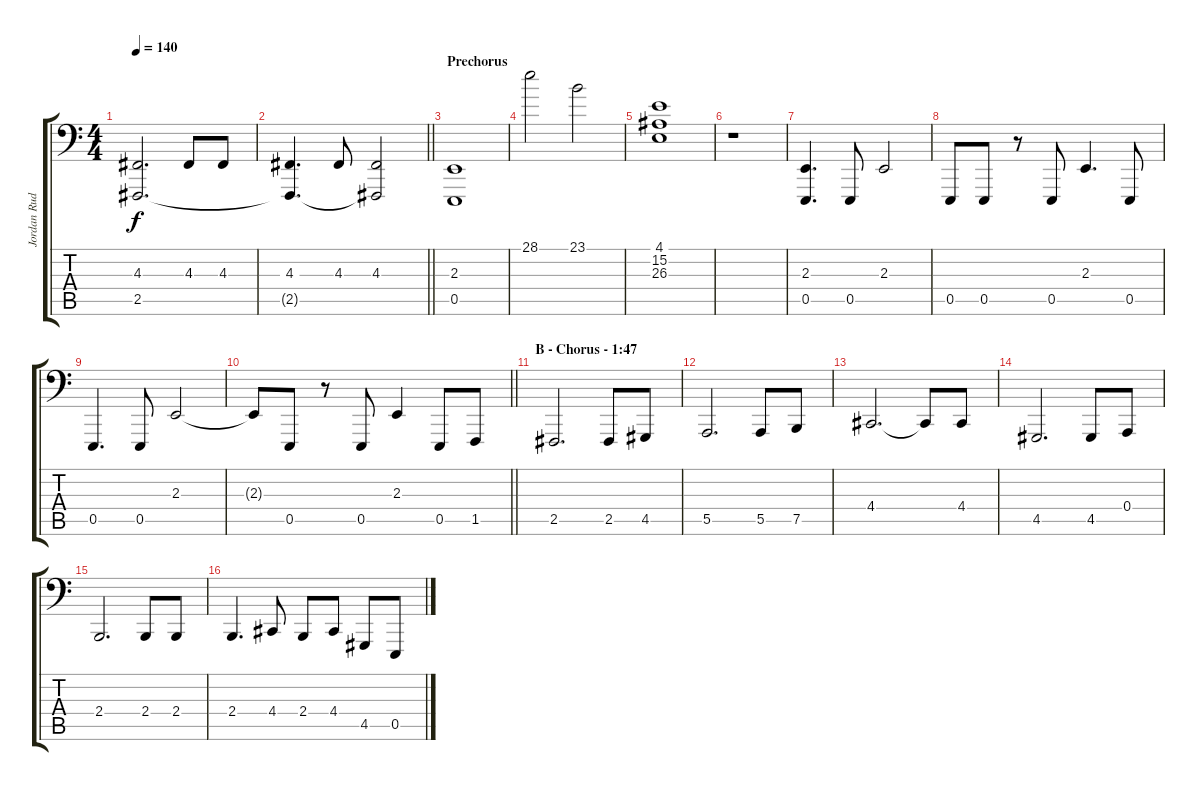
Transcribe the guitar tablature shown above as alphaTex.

\track ("Jordan Rudess - Left Hand" "Jordan Rud") {instrument acousticgrandpiano}
\staff {score tabs}
\tuning (C3 G2 D2 A1 E1 B0) {hide}
\ts (4 4)
\tempo 140
\clef f4
\ks c
(4.3 2.5).2{d dy f} 4.3.8 4.3.8 |
\barLineRight lightlight
(4.3 2.5{t}).4{d} 4.3.8 (4.3 2.5{t}).2 |
\section ("" "Prechorus")
(2.3 0.5).1 |
28.1.2 23.1.2 |
(4.1 15.2 26.3).1 |
r.1 |
(2.3 0.5).4{d} 0.5.8 2.3.2 |
0.5.8 0.5.8 r.8 0.5.8 2.3.4{d} 0.5.8 |
0.5.4{d} 0.5.8 2.3.2 |
\barLineRight lightlight
2.3{t}.8 0.5.8 r.8 0.5.8 2.3.4 0.5.8 1.5.8 |
\section ("" "B - Chorus - 1:47")
2.5.2{d} 2.5.8 4.5.8 |
5.5.2{d} 5.5.8 7.5.8 |
4.4.2{d} 4.4{t}.8 4.4.8 |
4.5.2{d} 4.5.8 0.4.8 |
2.4.2{d} 2.4.8 2.4.8 |
2.4.4{d} 4.4.8 2.4.8 4.4.8 4.5.8 0.5.8
